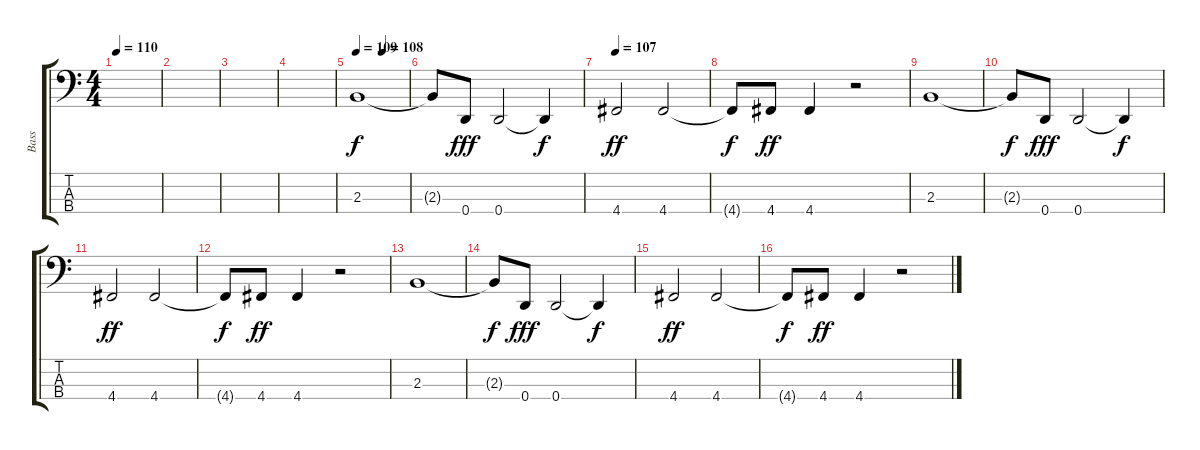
\track ("Bass" "Bass") {instrument electricbassfinger}
\staff {score tabs}
\tuning (G2 D2 A1 D1) {hide}
\ts (4 4)
\tempo 110
\clef f4
\ks c
|
|
|
|
\tempo 109
\tempo (108 0.5)
2.3.1 |
2.3{t}.8{dy f} 0.4.8{dy fff} 0.4.2 0.4{t}.4{dy f} |
\tempo 107
4.4.2{dy ff} 4.4.2 |
4.4{t}.8{dy f} 4.4.8{dy ff} 4.4.4 r.2 |
2.3.1 |
2.3{t}.8{dy f} 0.4.8{dy fff} 0.4.2 0.4{t}.4{dy f} |
4.4.2{dy ff} 4.4.2 |
4.4{t}.8{dy f} 4.4.8{dy ff} 4.4.4 r.2 |
2.3.1 |
2.3{t}.8{dy f} 0.4.8{dy fff} 0.4.2 0.4{t}.4{dy f} |
4.4.2{dy ff} 4.4.2 |
4.4{t}.8{dy f volume 0} 4.4.8{dy ff} 4.4.4 r.2
